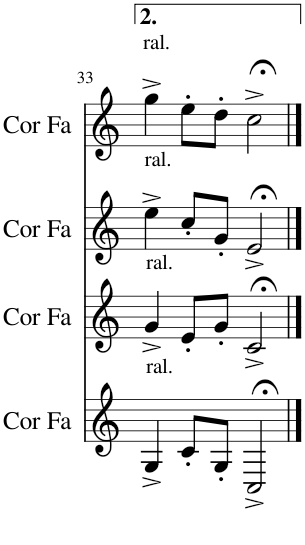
**kern	**kern	**kern	**kern
*part4	*part3	*part2	*part1
*staff4	*staff3	*staff2	*staff1
*I"Cor en Fa	*I"Cor en Fa	*I"Cor en Fa	*I"Cor en Fa
*I'Cor Fa	*I'Cor Fa	*I'Cor Fa	*I'Cor Fa
!!LO:PB:g=z
*clefG2	*clefG2	*clefG2	*clefG2
*Trd4c7	*Trd4c7	*Trd4c7	*Trd4c7
*k[]	*k[]	*k[]	*k[]
*M4/4	*M4/4	*M4/4	*M4/4
=33	=33	=33	=33
!	!	!	!LO:TX:a:t=ral.
!	!	!LO:TX:a:t=ral.	!
!	!LO:TX:a:t=ral.	!	!
!LO:TX:a:t=ral.	!	!	!
4G^/	4g^/	4ee^\	4gg^\
8c'/L	8e'/L	8cc'/L	8ee'\L
8G'/J	8g'/J	8g'/J	8dd'\J
2C;<^/	2c;<^/	2e;<^/	2cc;<^\
==	==	==	==
*-	*-	*-	*-
